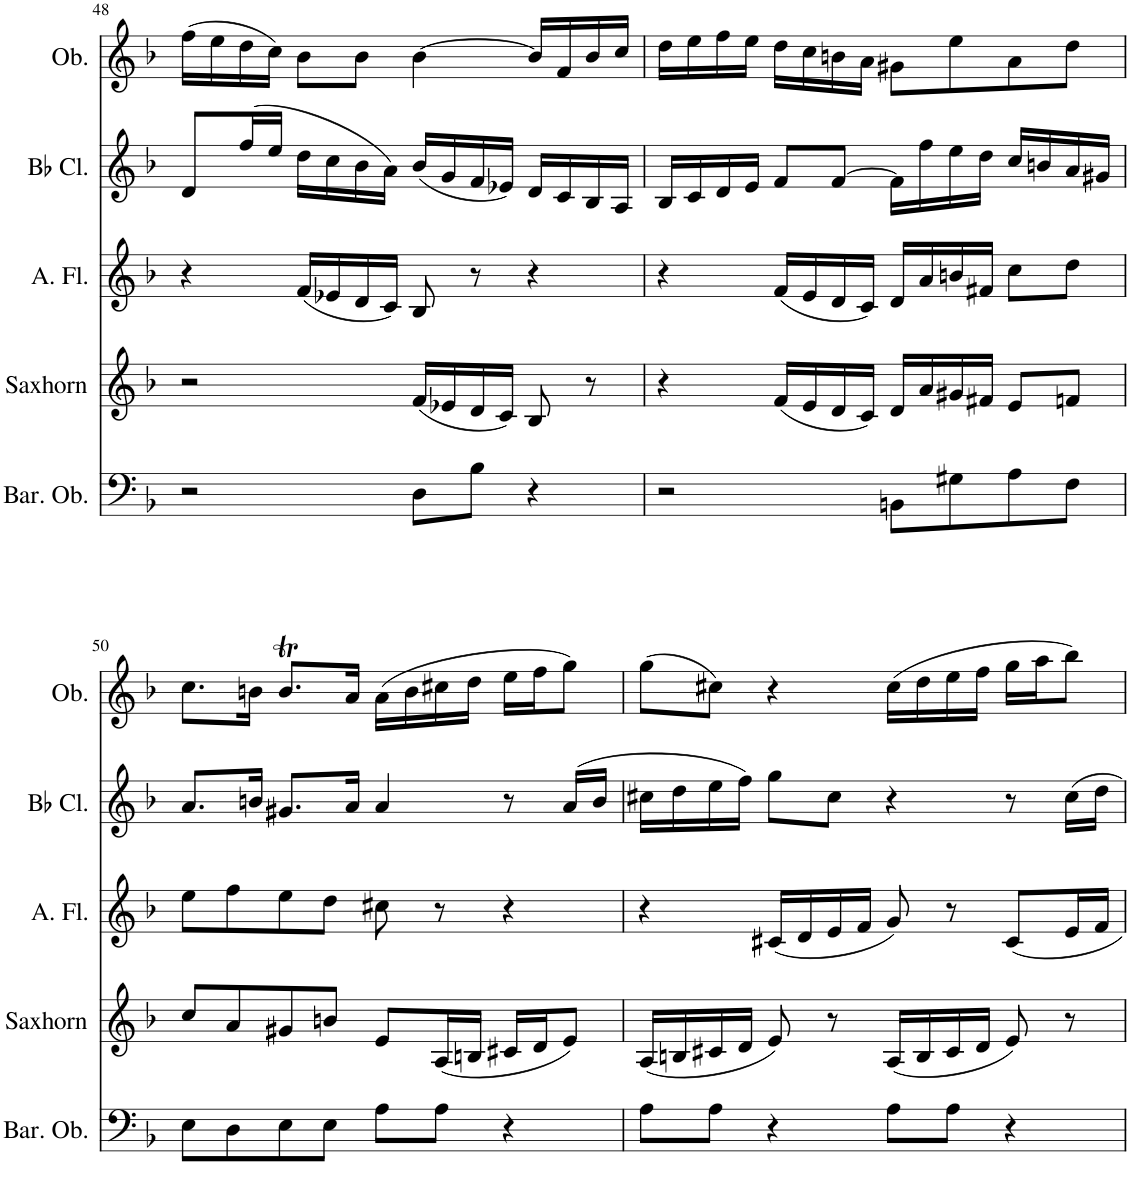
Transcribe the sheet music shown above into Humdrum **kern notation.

**kern	**kern	**kern	**kern	**kern
*part5	*part4	*part3	*part2	*part1
*staff5	*staff4	*staff3	*staff2	*staff1
*I"Baritone Oboe	*I"Saxhorn	*I"Alto Flute	*I"Bb Clarinet	*I"Oboe
*I'Bar. Ob.	*I'Saxhorn	*I'A. Fl.	*I'Bb Cl.	*I'Ob.
!!LO:PB:g=z
*clefF4	*clefG2	*clefG2	*clefG2	*clefG2
*	*ITrd4c7	*	*ITrd1c2	*
*k[b-]	*k[b-]	*k[b-]	*k[b-]	*k[b-]
*M4/4	*M4/4	*M4/4	*M4/4	*M4/4
*met(c)	*met(c)	*met(c)	*met(c)	*met(c)
=48	=48	=48	=48	=48
2r	2r	4r	8d/L	(16ff\LL
.	.	.	.	16ee\
.	.	.	(16ff/L	16dd\
.	.	.	16ee/JJ	16cc\JJ)
.	.	(16f/LL	16dd\LL	8b-\L
.	.	16e-X/	16cc\	.
.	.	16d/	16b-\	8b-\J
.	.	16c/JJ)	16a\JJ)	.
8D\L	(16f/LL	8B-/	(16b-/LL	[4b-\
.	16e-X/	.	16g/	.
8B-\J	16d/	8r	16f/	.
.	16c/JJ)	.	16e-X/JJ)	.
4r	8B-/	4r	16d/LL	16b-/LL]
.	.	.	16c/	16f/
.	8r	.	16B-/	16b-/
.	.	.	16A/JJ	16cc/JJ
=49	=49	=49	=49	=49
2r	4r	4r	16B-/LL	16dd\LL
.	.	.	16c/	16ee\
.	.	.	16d/	16ff\
.	.	.	16e/JJ	16ee\JJ
.	(16f/LL	(16f/LL	8f/L	16dd\LL
.	16e/	16e/	.	16cc\
.	16d/	16d/	[8f/J	16bn\
.	16c/JJ)	16c/JJ)	.	16a\JJ
8BBn\L	16d/LL	16d/LL	16f\LL]	8g#X\L
.	16a/	16a/	16ff\	.
8G#X\	16g#X/	16bn/	16ee\	8ee\
.	16f#X/JJ	16f#X/JJ	16dd\JJ	.
8A\	8e/L	8cc\L	16cc/LL	8a\
.	.	.	16bn/	.
8F\J	8fn/J	8dd\J	16a/	8dd\J
.	.	.	16g#X/JJ	.
!!LO:LB:g=z
=50	=50	=50	=50	=50
8E\L	8cc/L	8ee\L	8.a/L	8.cc\L
8D\	8a/	8ff\	.	.
.	.	.	16bn/Jk	16bn\Jk
8E\	8g#X/	8ee\	8.g#X/L	8.bt/L
8E\J	8bn/J	8dd\J	.	.
.	.	.	16a/Jk	16a/Jk
8A\L	8e/L	8cc#X\	4a/	(16a\LL
.	.	.	.	16b\
8A\J	(16A/L	8r	.	16cc#X\
.	16Bn/JJ	.	.	16dd\JJ
4r	16c#X/LL	4r	8r	16ee\LL
.	16d/J	.	.	16ff\J
.	8e/J)	.	(16a/LL	8gg\J)
.	.	.	16b/JJ	.
=51	=51	=51	=51	=51
8A\L	(16A/LL	4r	16cc#X\LL	(8gg\L
.	16Bn/	.	16dd\	.
8A\J	16c#X/	.	16ee\	8cc#X\J)
.	16d/JJ	.	16ff\JJ)	.
4r	8e/)	(16c#X/LL	8gg\L	4r
.	.	16d/	.	.
.	8r	16e/	8cc#\J	.
.	.	16f/JJ	.	.
8A\L	(16A/LL	8g/)	4r	(16cc#\LL
.	16B/	.	.	16dd\
8A\J	16c#/	8r	.	16ee\
.	16d/JJ	.	.	16ff\JJ
4r	8e/)	8c#/L	8r	16gg\LL
.	.	.	.	16aa\J
.	8r	16e/L	16cc#\LL	8bb-\J)
.	.	16f/JJ	16dd\JJ	.
=	=	=	=	=
*-	*-	*-	*-	*-
